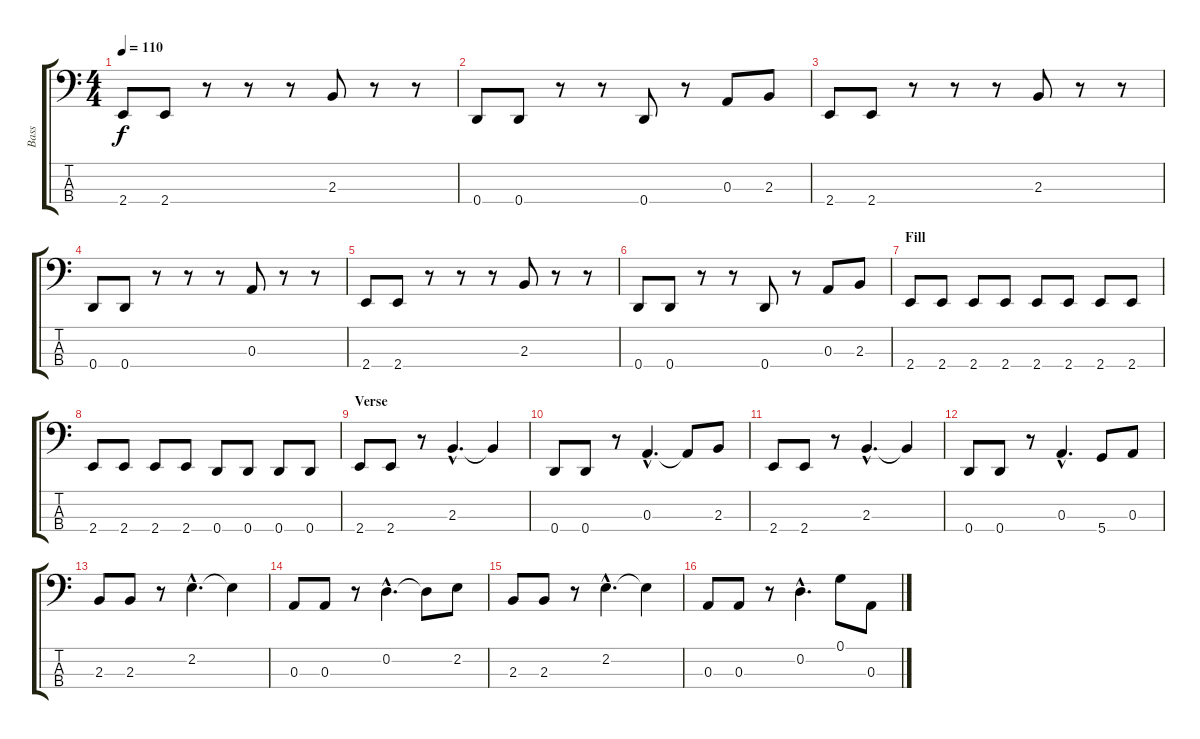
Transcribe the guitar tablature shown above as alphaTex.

\track ("Bass" "Bass") {instrument electricbassfinger}
\staff {score tabs}
\tuning (G2 D2 A1 D1) {hide}
\ts (4 4)
\tempo 110
\clef f4
\ks c
2.4.8{dy f} 2.4.8 r.8 r.8 r.8 2.3.8 r.8 r.8 |
0.4.8 0.4.8 r.8 r.8 0.4.8 r.8 0.3.8 2.3.8 |
2.4.8 2.4.8 r.8 r.8 r.8 2.3.8 r.8 r.8 |
0.4.8 0.4.8 r.8 r.8 r.8 0.3.8 r.8 r.8 |
2.4.8 2.4.8 r.8 r.8 r.8 2.3.8 r.8 r.8 |
0.4.8 0.4.8 r.8 r.8 0.4.8 r.8 0.3.8 2.3.8 |
\section ("" "Fill")
2.4.8 2.4.8 2.4.8 2.4.8 2.4.8 2.4.8 2.4.8 2.4.8 |
2.4.8 2.4.8 2.4.8 2.4.8 0.4.8 0.4.8 0.4.8 0.4.8 |
\section ("" "Verse")
2.4.8 2.4.8 r.8 2.3{hac}.4{d} 2.3{t}.4 |
0.4.8 0.4.8 r.8 0.3{hac}.4{d} 0.3{t}.8 2.3.8 |
2.4.8 2.4.8 r.8 2.3{hac}.4{d} 2.3{t}.4 |
0.4.8 0.4.8 r.8 0.3{hac}.4{d} 5.4.8 0.3.8 |
2.3.8 2.3.8 r.8 2.2{hac}.4{d} 2.2{t}.4 |
0.3.8 0.3.8 r.8 0.2{hac}.4{d} 0.2{t}.8 2.2.8 |
2.3.8 2.3.8 r.8 2.2{hac}.4{d} 2.2{t}.4 |
0.3.8 0.3.8 r.8 0.2{hac}.4{d} 0.1.8 0.3.8
